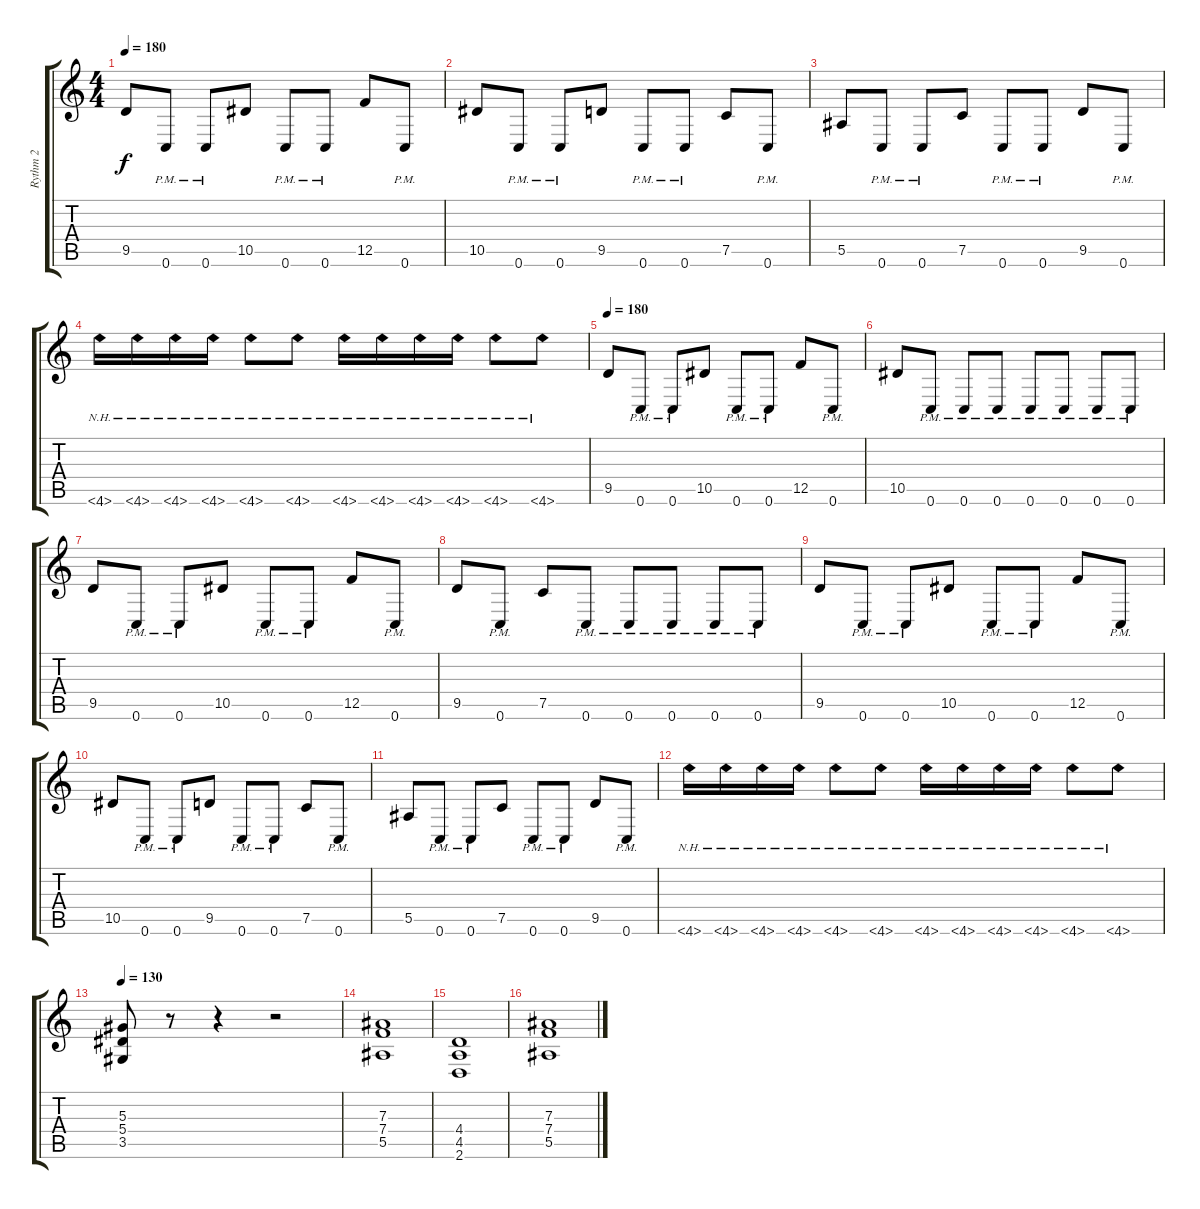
\track ("Rythm 2" "Rythm 2") {instrument distortionguitar}
\staff {score tabs}
\tuning (C4 G3 Eb3 Bb2 F2 C2) {hide}
\ts (4 4)
\tempo 180
\clef g2
\ks c
9.5.8{dy f} 0.6{pm}.8 0.6{pm}.8 10.5.8 0.6{pm}.8 0.6{pm}.8 12.5.8 0.6{pm}.8 |
10.5.8 0.6{pm}.8 0.6{pm}.8 9.5.8 0.6{pm}.8 0.6{pm}.8 7.5.8 0.6{pm}.8 |
5.5.8 0.6{pm}.8 0.6{pm}.8 7.5.8 0.6{pm}.8 0.6{pm}.8 9.5.8 0.6{pm}.8 |
4.6{nh}.16 4.6{nh}.16 4.6{nh}.16 4.6{nh}.16 4.6{nh}.8 4.6{nh}.8 4.6{nh}.16 4.6{nh}.16 4.6{nh}.16 4.6{nh}.16 4.6{nh}.8 4.6{nh}.8 |
\tempo 180
9.5.8 0.6{pm}.8 0.6{pm}.8 10.5.8 0.6{pm}.8 0.6{pm}.8 12.5.8 0.6{pm}.8 |
10.5.8 0.6{pm}.8 0.6{pm}.8 0.6{pm}.8 0.6{pm}.8 0.6{pm}.8 0.6{pm}.8 0.6{pm}.8 |
9.5.8 0.6{pm}.8 0.6{pm}.8 10.5.8 0.6{pm}.8 0.6{pm}.8 12.5.8 0.6{pm}.8 |
9.5.8 0.6{pm}.8 7.5.8 0.6{pm}.8 0.6{pm}.8 0.6{pm}.8 0.6{pm}.8 0.6{pm}.8 |
9.5.8 0.6{pm}.8 0.6{pm}.8 10.5.8 0.6{pm}.8 0.6{pm}.8 12.5.8 0.6{pm}.8 |
10.5.8 0.6{pm}.8 0.6{pm}.8 9.5.8 0.6{pm}.8 0.6{pm}.8 7.5.8 0.6{pm}.8 |
5.5.8 0.6{pm}.8 0.6{pm}.8 7.5.8 0.6{pm}.8 0.6{pm}.8 9.5.8 0.6{pm}.8 |
4.6{nh}.16 4.6{nh}.16 4.6{nh}.16 4.6{nh}.16 4.6{nh}.8 4.6{nh}.8 4.6{nh}.16 4.6{nh}.16 4.6{nh}.16 4.6{nh}.16 4.6{nh}.8 4.6{nh}.8 |
\tempo 130
(5.3 5.4 3.5).8 r.8 r.4 r.2 |
(7.3 7.4 5.5).1 |
(4.4 4.5 2.6).1 |
(7.3 7.4 5.5).1
